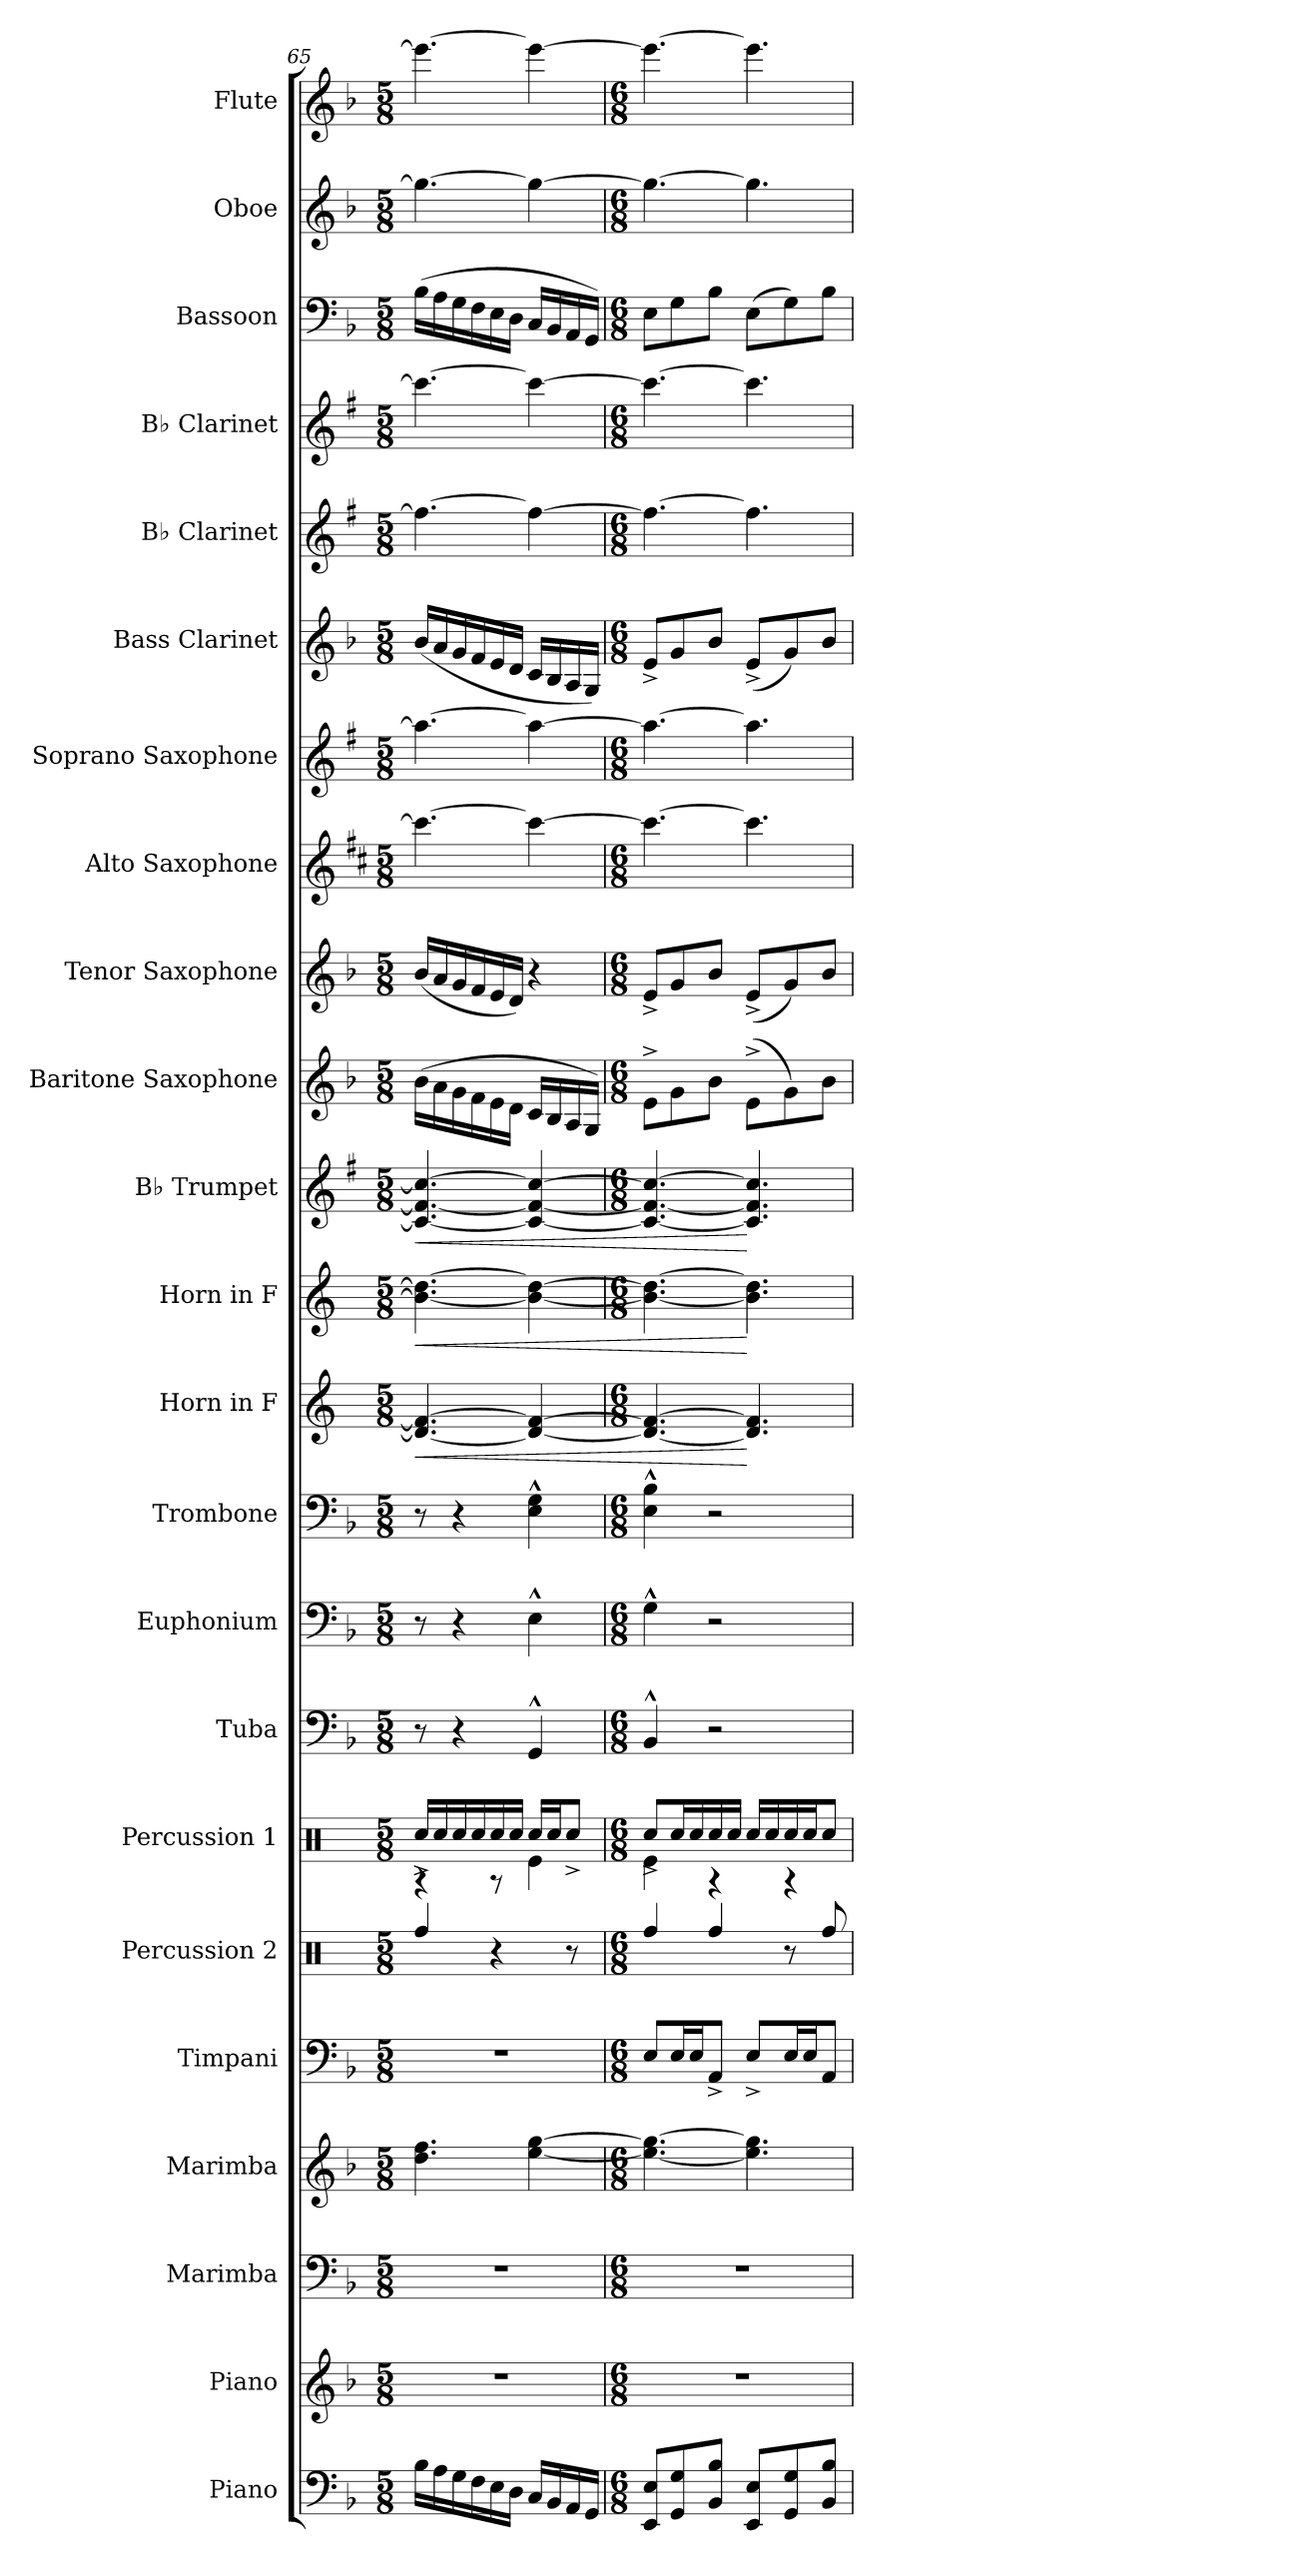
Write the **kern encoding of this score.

**kern	**kern	**kern	**kern	**kern	**kern	**kern	**kern	**kern	**kern	**kern	**dynam	**kern	**dynam	**kern	**dynam	**kern	**kern	**kern	**kern	**kern	**kern	**kern	**kern	**kern	**kern
*part23	*part22	*part21	*part20	*part19	*part18	*part17	*part16	*part15	*part14	*part13	*part13	*part12	*part12	*part11	*part11	*part10	*part9	*part8	*part7	*part6	*part5	*part4	*part3	*part2	*part1
*staff23	*staff22	*staff21	*staff20	*staff19	*staff18	*staff17	*staff16	*staff15	*staff14	*staff13	*staff13	*staff12	*staff12	*staff11	*staff11	*staff10	*staff9	*staff8	*staff7	*staff6	*staff5	*staff4	*staff3	*staff2	*staff1
*I"Piano	*I"Piano	*I"Marimba	*I"Marimba	*I"Timpani	*I"Percussion 2	*I"Percussion 1	*I"Tuba	*I"Euphonium	*I"Trombone	*I"Horn in F	*	*I"Horn in F	*	*I"B♭ Trumpet	*	*I"Baritone Saxophone	*I"Tenor Saxophone	*I"Alto Saxophone	*I"Soprano Saxophone	*I"Bass Clarinet	*I"B♭ Clarinet	*I"B♭ Clarinet	*I"Bassoon	*I"Oboe	*I"Flute
*I'Pno.	*I'Pno.	*I'Mrm.	*I'Mrm.	*I'Timp.	*I'Pr. 2	*I'Pr. 1	*I'Tu.	*I'Eu.	*I'Trb.	*	*	*	*	*I'B♭ Tpt.	*	*I'Bar. Sax.	*I'T. Sax.	*I'A. Sax.	*I'S. Sax.	*I'B. Cl.	*I'B♭ Cl.	*I'B♭ Cl.	*I'Bsn.	*I'Ob.	*I'Fl.
*clefF4	*clefG2	*clefF4	*clefG2	*clefF4	*clefX	*clefX	*clefF4	*clefF4	*clefF4	*clefG2	*	*clefG2	*	*clefG2	*	*clefG2	*clefG2	*clefG2	*clefG2	*clefG2	*clefG2	*clefG2	*clefF4	*clefG2	*clefG2
*	*	*	*	*	*	*	*	*	*	*ITrd4c7	*	*ITrd4c7	*	*ITrd1c2	*	*ITrd12c21	*ITrd8c14	*ITrd5c9	*ITrd1c2	*ITrd8c14	*ITrd1c2	*ITrd1c2	*	*	*
*k[b-]	*k[b-]	*k[b-]	*k[b-]	*k[b-]	*k[]	*k[]	*k[b-]	*k[b-]	*k[b-]	*k[b-]	*	*k[b-]	*	*k[b-]	*	*k[b-]	*k[b-]	*k[b-]	*k[b-]	*k[b-]	*k[b-]	*k[b-]	*k[b-]	*k[b-]	*k[b-]
*M5/8	*M5/8	*M5/8	*M5/8	*M5/8	*M5/8	*M5/8	*M5/8	*M5/8	*M5/8	*M5/8	*	*M5/8	*	*M5/8	*	*M5/8	*M5/8	*M5/8	*M5/8	*M5/8	*M5/8	*M5/8	*M5/8	*M5/8	*M5/8
=65	=65	=65	=65	=65	=65	=65	=65	=65	=65	=65	=65	=65	=65	=65	=65	=65	=65	=65	=65	=65	=65	=65	=65	=65	=65
*	*	*	*	*	*	*^	*	*	*	*	*	*	*	*	*	*	*	*	*	*	*	*	*	*	*
!	!	!	!	!	!	!	!	!	!	!	!	!LO:HP:b	!	!LO:HP:b	!	!LO:HP:b	!	!	!	!	!	!	!	!	!	!
16B-\LL	8%5r	8%5r	4.dd\ 4.ff\	8%5r	4Rff/	4rA	16Rcc^/LL	8r	8r	8r	4.G/_ 4.B-/_	<	4.e\_ 4.g\_	<	4.B-/_ 4.e/_ 4.b-/_	<	(16B-\LL	(16B-/LL	4.ee\_	4.gg\_	(16B-/LL	4.ee\_	4.bb-\_	(16B-\LL	4.gg\_	4.eee\_
16A\	.	.	.	.	.	.	16Rcc/	.	.	.	.	.	.	.	.	.	16A\	16A/	.	.	16A/	.	.	16A\	.	.
16G\	.	.	.	.	.	.	16Rcc/	4r	4r	4r	.	.	.	.	.	.	16G\	16G/	.	.	16G/	.	.	16G\	.	.
16F\	.	.	.	.	.	.	16Rcc/	.	.	.	.	.	.	.	.	.	16F\	16F/	.	.	16F/	.	.	16F\	.	.
16E\	.	.	.	.	4r	8rA	16Rcc/	.	.	.	.	.	.	.	.	.	16E\	16E/	.	.	16E/	.	.	16E\	.	.
16D\JJ	.	.	.	.	.	.	16Rcc/JJ	.	.	.	.	.	.	.	.	.	16D\JJ	16D/JJ)	.	.	16D/JJ	.	.	16D\JJ	.	.
16C/LL	.	.	[4ee\ [4gg\	.	.	4Re\	16Rcc/LL	4GG^^/	4E^^\	4E\^^ 4G\^^	4G/_ 4B-/_	.	4e\_ 4g\_	.	4B-/_ 4e/_ 4b-/_	.	16C/LL	4r	4ee\_	4gg\_	16C/LL	4ee\_	4bb-\_	16C/LL	4gg\_	4eee\_
16BB-/	.	.	.	.	.	.	16Rcc/J	.	.	.	.	.	.	.	.	.	16BB-/	.	.	.	16BB-/	.	.	16BB-/	.	.
16AA/	.	.	.	.	8r	.	8Rcc^/J	.	.	.	.	.	.	.	.	.	16AA/	.	.	.	16AA/	.	.	16AA/	.	.
16GG/JJ	.	.	.	.	.	.	.	.	.	.	.	.	.	.	.	.	16GG/JJ)	.	.	.	16GG/JJ)	.	.	16GG/JJ)	.	.
=66	=66	=66	=66	=66	=66	=66	=66	=66	=66	=66	=66	=66	=66	=66	=66	=66	=66	=66	=66	=66	=66	=66	=66	=66	=66	=66
*M6/8	*M6/8	*M6/8	*M6/8	*M6/8	*M6/8	*M6/8	*	*M6/8	*M6/8	*M6/8	*M6/8	*	*M6/8	*	*M6/8	*	*M6/8	*M6/8	*M6/8	*M6/8	*M6/8	*M6/8	*M6/8	*M6/8	*M6/8	*M6/8
8EE/ 8E/L	2.r	2.r	4.ee\_ 4.gg\_	8E/L	4Rff/	4Re\	8Rcc^/L	4BB-^^/	4G^^\	4E\^^ 4B-\^^	4.G/_ 4.B-/_	.	4.e\_ 4.g\_	.	4.B-/_ 4.e/_ 4.b-/_	.	8E^\L	8E^/L	4.ee\_	4.gg\_	8E^/L	4.ee\_	4.bb-\_	8E\L	4.gg\_	4.eee\_
8GG/ 8G/	.	.	.	16E/L	.	.	16Rcc/L	.	.	.	.	.	.	.	.	.	8G\	8G/	.	.	8G/	.	.	8G\	.	.
.	.	.	.	16E/J	.	.	16Rcc/	.	.	.	.	.	.	.	.	.	.	.	.	.	.	.	.	.	.	.
8BB-/ 8B-/J	.	.	.	8AA^/J	4Rff/	4rA	16Rcc/	2r	2r	2r	.	.	.	.	.	.	8B-\J	8B-/J	.	.	8B-/J	.	.	8B-\J	.	.
.	.	.	.	.	.	.	16Rcc/JJ	.	.	.	.	.	.	.	.	.	.	.	.	.	.	.	.	.	.	.
8EE/ 8E/L	.	.	4.ee\] 4.gg\]	8E^/L	.	.	16Rcc/LL	.	.	.	4.G/] 4.B-/]	[	4.e\] 4.g\]	[	4.B-/] 4.e/] 4.b-/]	[	(8E^\L	(8E^/L	4.ee\]	4.gg\]	(8E^/L	4.ee\]	4.bb-\]	(8E\L	4.gg\]	4.eee\]
.	.	.	.	.	.	.	16Rcc/	.	.	.	.	.	.	.	.	.	.	.	.	.	.	.	.	.	.	.
8GG/ 8G/	.	.	.	16E/L	8r	4rA	16Rcc/	.	.	.	.	.	.	.	.	.	8G\)	8G/)	.	.	8G/)	.	.	8G\)	.	.
.	.	.	.	16E/J	.	.	16Rcc/J	.	.	.	.	.	.	.	.	.	.	.	.	.	.	.	.	.	.	.
8BB-/ 8B-/J	.	.	.	8AA/J	8Rff/	.	8Rcc/J	.	.	.	.	.	.	.	.	.	8B-\J	8B-/J	.	.	8B-/J	.	.	8B-\J	.	.
*	*	*	*	*	*	*v	*v	*	*	*	*	*	*	*	*	*	*	*	*	*	*	*	*	*	*	*
=	=	=	=	=	=	=	=	=	=	=	=	=	=	=	=	=	=	=	=	=	=	=	=	=	=
*-	*-	*-	*-	*-	*-	*-	*-	*-	*-	*-	*-	*-	*-	*-	*-	*-	*-	*-	*-	*-	*-	*-	*-	*-	*-
